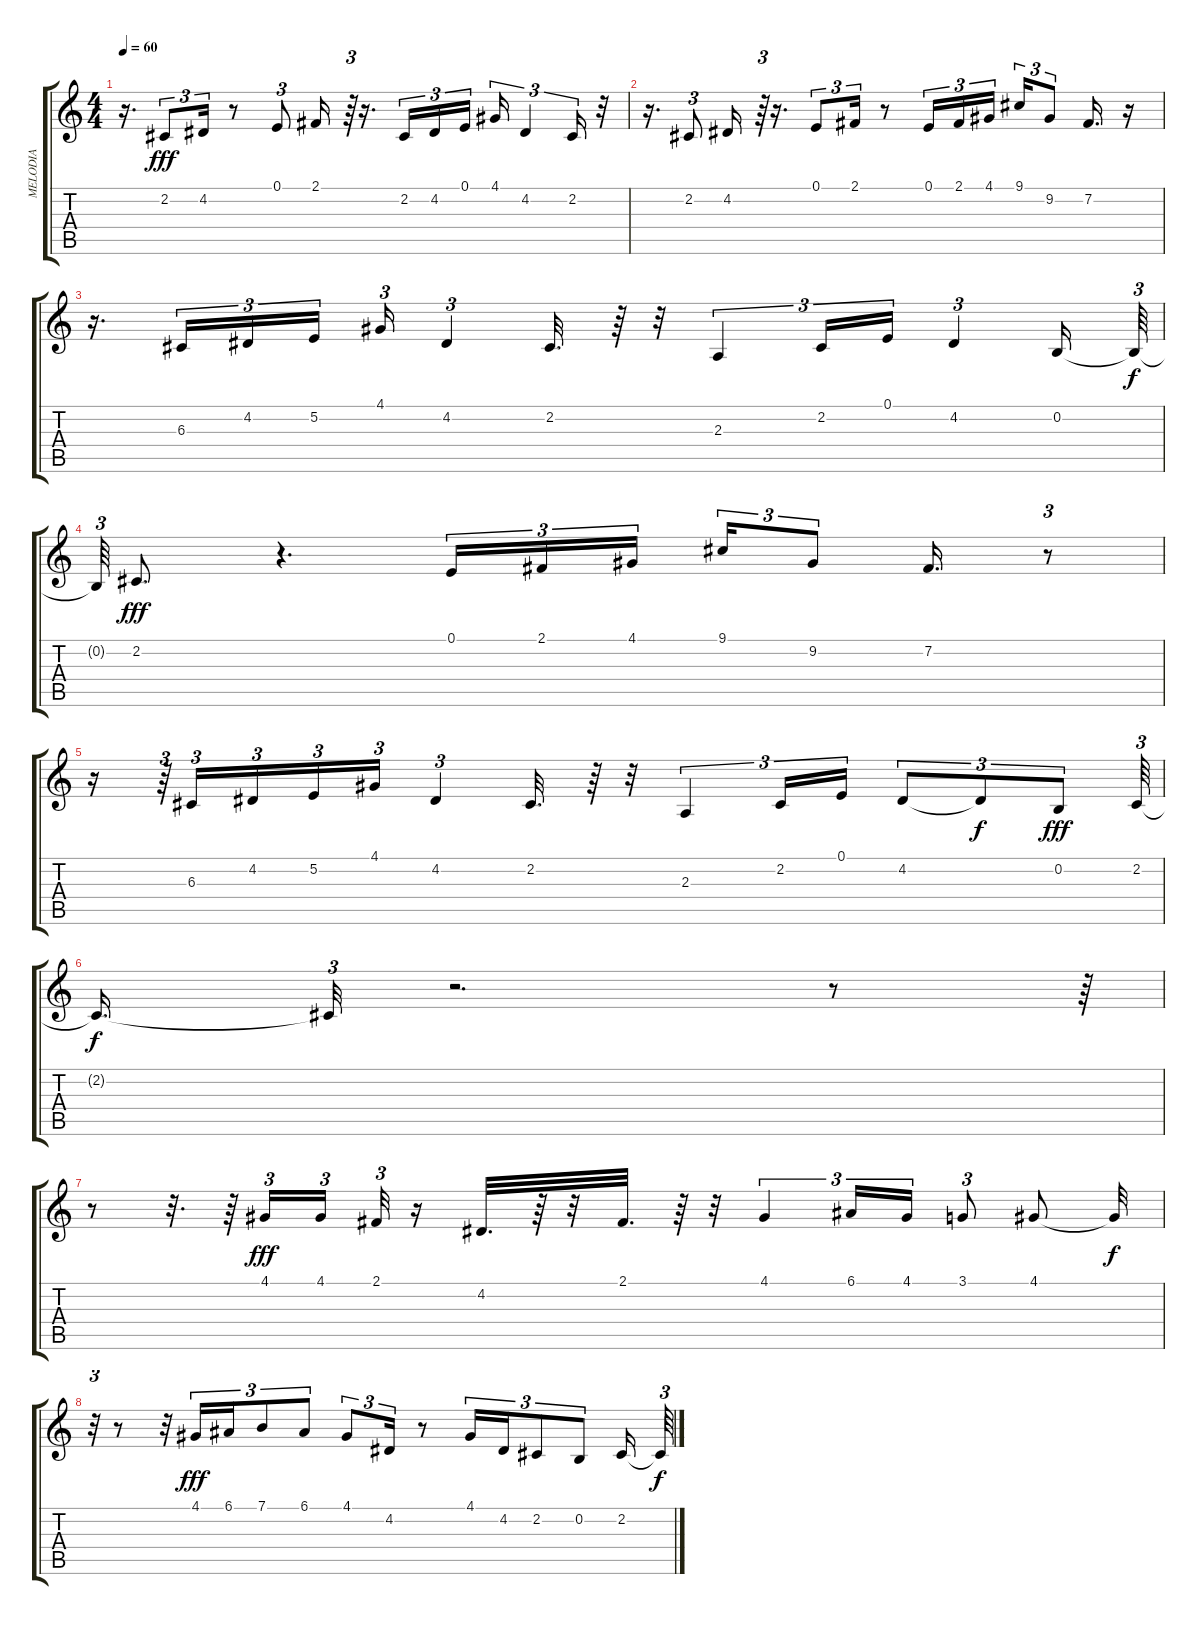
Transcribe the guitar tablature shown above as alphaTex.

\track ("MELODIA " "MELODIA ") {instrument flute}
\staff {score tabs}
\tuning (E4 B3 G3 D3 A2 E2) {hide}
\ts (4 4)
\tempo 60
\clef g2
\ks c
r.16{d dy fff} 2.2.8{tu (3 2)} 4.2.16{tu (3 2)} r.8 0.1.8{tu (3 2)} 2.1.16 r.64{tu (3 2)} r.16{d} 2.2.16{tu (3 2)} 4.2.16{tu (3 2)} 0.1.16{tu (3 2)} 4.1.16{tu (3 2)} 4.2.4{tu (3 2)} 2.2.16{tu (3 2)} r.32 |
r.16{d} 2.2.8{tu (3 2)} 4.2.16 r.64{tu (3 2)} r.16{d} 0.1.8{tu (3 2)} 2.1.16{tu (3 2)} r.8 0.1.16{tu (3 2)} 2.1.16{tu (3 2)} 4.1.16{tu (3 2)} 9.1.16{tu (3 2)} 9.2.8{tu (3 2)} 7.2.16{d} r.16 |
r.16{d} 6.3.16{tu (3 2)} 4.2.16{tu (3 2)} 5.2.16{tu (3 2)} 4.1.16{tu (3 2)} 4.2.4{tu (3 2)} 2.2.32{d} r.64 r.32 2.3.4{tu (3 2)} 2.2.16{tu (3 2)} 0.1.16{tu (3 2)} 4.2.4{tu (3 2)} 0.2.16 0.2{t}.64{tu (3 2) dy f} |
0.2{t}.64{tu (3 2)} 2.2.8{d dy fff} r.4{d} 0.1.16{tu (3 2)} 2.1.16{tu (3 2)} 4.1.16{tu (3 2)} 9.1.16{tu (3 2)} 9.2.8{tu (3 2)} 7.2.16{d} r.8{tu (3 2)} |
r.16 r.64{tu (3 2)} 6.3.16{tu (3 2)} 4.2.16{tu (3 2)} 5.2.16{tu (3 2)} 4.1.16{tu (3 2)} 4.2.4{tu (3 2)} 2.2.32{d} r.64 r.32 2.3.4{tu (3 2)} 2.2.16{tu (3 2)} 0.1.16{tu (3 2)} 4.2.8{tu (3 2)} 4.2{t}.8{tu (3 2) dy f} 0.2.8{tu (3 2) dy fff} 2.2.64{tu (3 2)} |
2.2{t}.16{d dy f} 2.2{t}.32{tu (3 2)} r.2{d} r.8 r.64{tu (3 2)} |
r.8 r.32{d} r.64 4.1.16{tu (3 2) dy fff} 4.1.16{tu (3 2)} 2.1.32{tu (3 2)} r.16 4.2.32{d} r.64 r.32 2.1.32{d} r.64 r.32 4.1.4{tu (3 2)} 6.1.16{tu (3 2)} 4.1.16{tu (3 2)} 3.1.8{tu (3 2)} 4.1.8 4.1{t}.32{dy f} |
r.32{tu (3 2)} r.8 r.32 4.1.16{tu (3 2) dy fff} 6.1.16{tu (3 2)} 7.1.8{tu (3 2)} 6.1.8{tu (3 2)} 4.1.8{tu (3 2)} 4.2.16{tu (3 2)} r.8 4.1.16{tu (3 2)} 4.2.16{tu (3 2)} 2.2.8{tu (3 2)} 0.2.8{tu (3 2)} 2.2.16 2.2{t}.64{tu (3 2) dy f}
